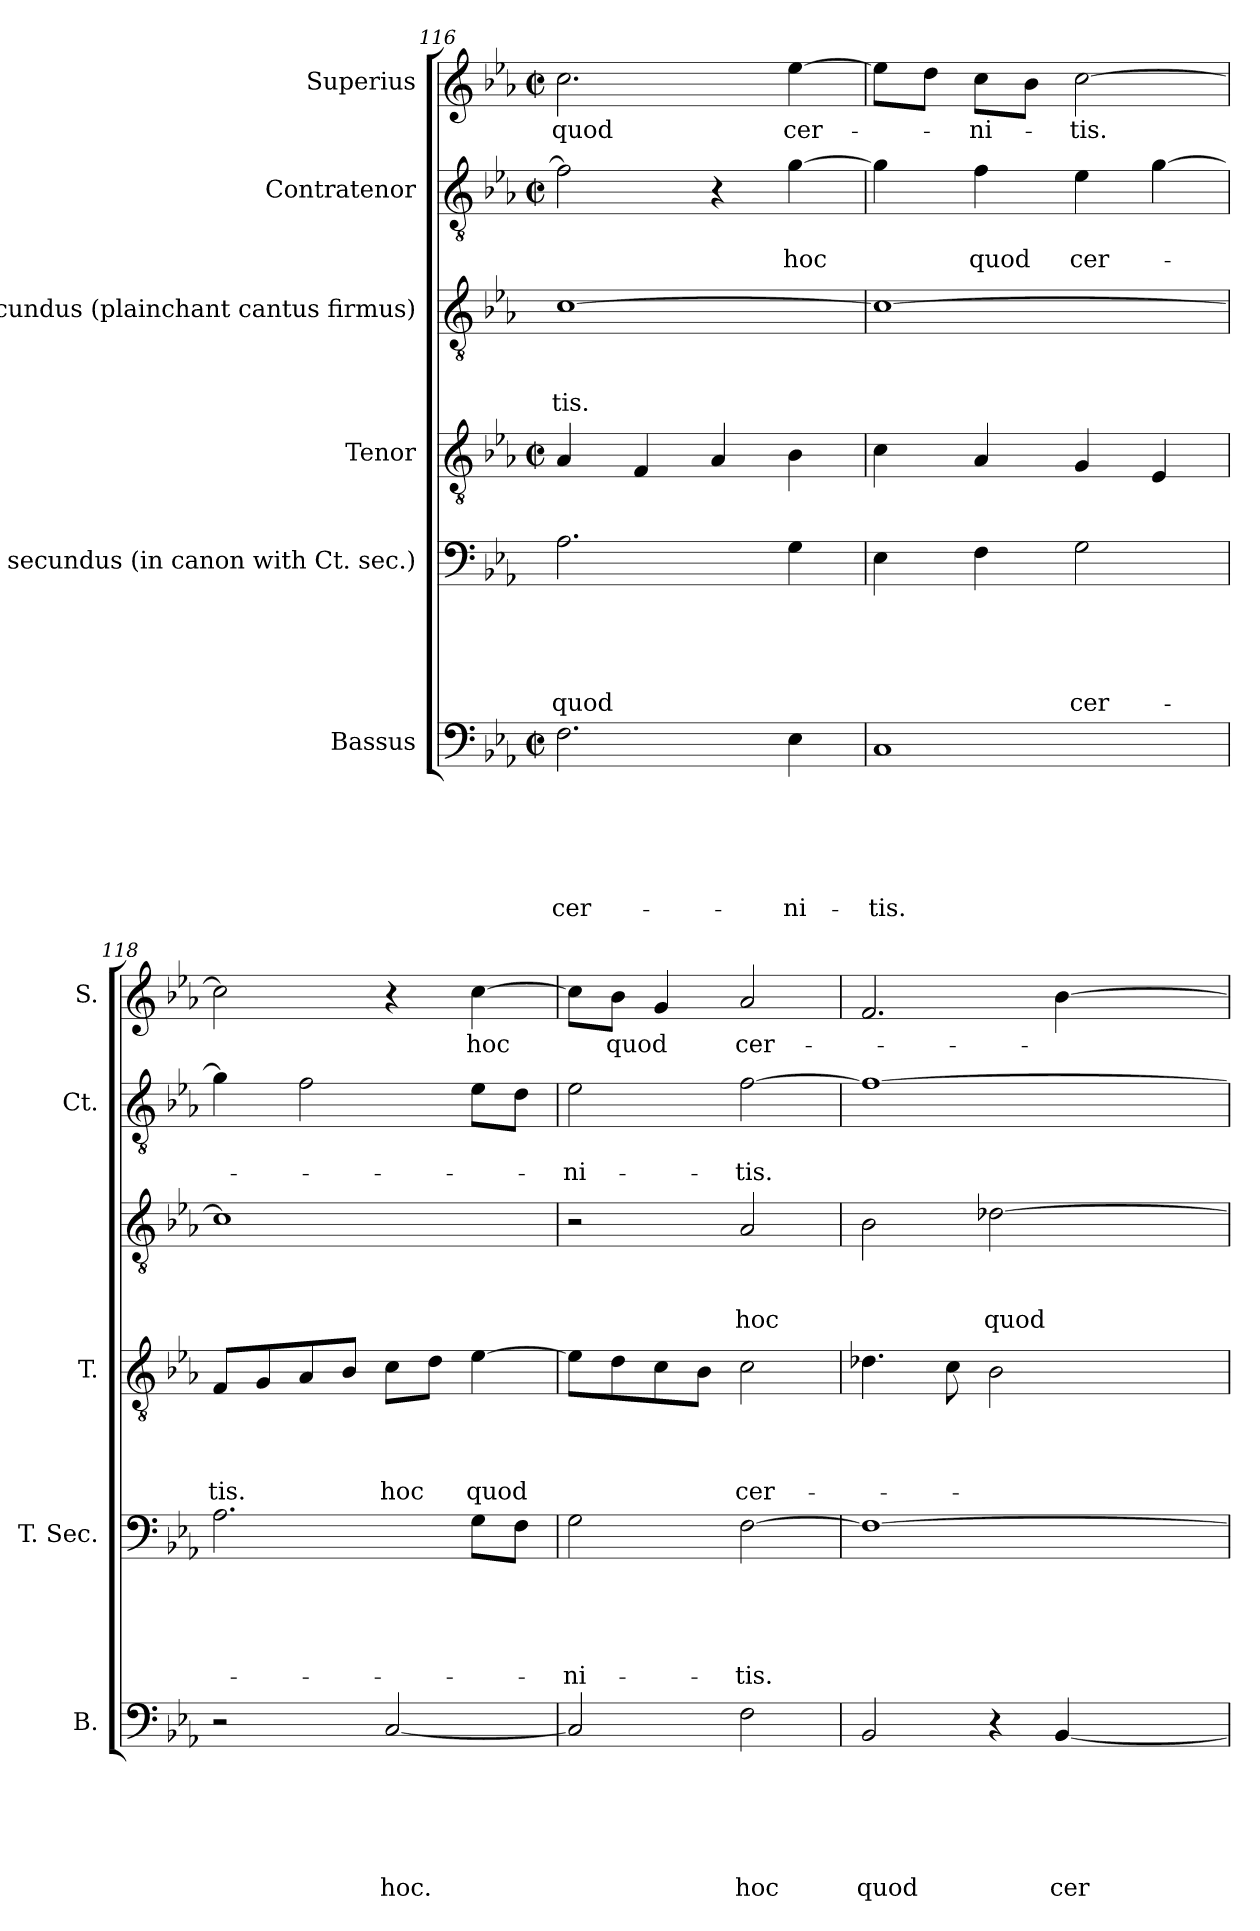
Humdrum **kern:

**kern	**text	**text	**text	**text	**text	**text	**kern	**text	**text	**text	**text	**text	**kern	**text	**text	**text	**text	**kern	**text	**text	**text	**kern	**text	**text	**kern	**text
*part6	*part6	*part6	*part6	*part6	*part6	*part6	*part5	*part5	*part5	*part5	*part5	*part5	*part4	*part4	*part4	*part4	*part4	*part3	*part3	*part3	*part3	*part2	*part2	*part2	*part1	*part1
*staff6	*staff6	*staff6	*staff6	*staff6	*staff6	*staff6	*staff5	*staff5	*staff5	*staff5	*staff5	*staff5	*staff4	*staff4	*staff4	*staff4	*staff4	*staff3	*staff3	*staff3	*staff3	*staff2	*staff2	*staff2	*staff1	*staff1
*I"Bassus	*	*	*	*	*	*	*I"Tenor secundus (in canon with Ct. sec.)	*	*	*	*	*	*I"Tenor	*	*	*	*	*I"secundus (plainchant cantus firmus)	*	*	*	*I"Contratenor	*	*	*I"Superius	*
*I'B.	*	*	*	*	*	*	*I'T. Sec.	*	*	*	*	*	*I'T.	*	*	*	*	*	*	*	*	*I'Ct.	*	*	*I'S.	*
!!LO:PB:g=z
*clefF4	*	*	*	*	*	*	*clefF4	*	*	*	*	*	*clefGv2	*	*	*	*	*clefGv2	*	*	*	*clefGv2	*	*	*clefG2	*
*k[b-e-a-]	*	*	*	*	*	*	*k[b-e-a-]	*	*	*	*	*	*k[b-e-a-]	*	*	*	*	*k[b-e-a-]	*	*	*	*k[b-e-a-]	*	*	*k[b-e-a-]	*
*E-:	*	*	*	*	*	*	*E-:	*	*	*	*	*	*E-:	*	*	*	*	*E-:	*	*	*	*E-:	*	*	*E-:	*
*M2/2	*	*	*	*	*	*	*	*	*	*	*	*	*M2/2	*	*	*	*	*	*	*	*	*M2/2	*	*	*M2/2	*
*met(c|)	*	*	*	*	*	*	*	*	*	*	*	*	*met(c|)	*	*	*	*	*	*	*	*	*met(c|)	*	*	*met(c|)	*
=116	=116	=116	=116	=116	=116	=116	=116	=116	=116	=116	=116	=116	=116	=116	=116	=116	=116	=116	=116	=116	=116	=116	=116	=116	=116	=116
!	!	!	!	!	!	!LO:LY:b	!	!	!	!	!	!LO:LY:b	!	!	!	!	!	!	!	!	!LO:LY:b	!	!	!	!	!LO:LY:b
2.F\	.	.	.	.	.	cer-	2.A-\	.	.	.	.	quod	4A-/	.	.	.	.	[>1c	.	.	-tis.	2f\]	.	.	2.cc\	quod
.	.	.	.	.	.	.	.	.	.	.	.	.	4F/	.	.	.	.	.	.	.	.	.	.	.	.	.
.	.	.	.	.	.	.	.	.	.	.	.	.	4A-/	.	.	.	.	.	.	.	.	4r	.	.	.	.
!	!	!	!	!	!	!LO:LY:b	!	!	!	!	!	!	!	!	!	!	!	!	!	!	!	!	!	!LO:LY:b	!	!LO:LY:b
4E-\	.	.	.	.	.	-ni-	4G\	.	.	.	.	.	4B-\	.	.	.	.	.	.	.	.	[>4g\	.	hoc	[>4ee-\	cer-
=117	=117	=117	=117	=117	=117	=117	=117	=117	=117	=117	=117	=117	=117	=117	=117	=117	=117	=117	=117	=117	=117	=117	=117	=117	=117	=117
!	!	!	!	!	!	!LO:LY:b	!	!	!	!	!	!	!	!	!	!	!	!	!	!	!	!	!	!	!	!
1C	.	.	.	.	.	-tis.	4E-\	.	.	.	.	.	4c\	.	.	.	.	1c_	.	.	.	4g\]	.	.	8ee-\L]	.
.	.	.	.	.	.	.	.	.	.	.	.	.	.	.	.	.	.	.	.	.	.	.	.	.	8dd\J	.
!	!	!	!	!	!	!	!	!	!	!	!	!	!	!	!	!	!	!	!	!	!	!	!	!LO:LY:b	!	!LO:LY:b
.	.	.	.	.	.	.	4F\	.	.	.	.	.	4A-/	.	.	.	.	.	.	.	.	4f\	.	quod	8cc\L	-ni-
.	.	.	.	.	.	.	.	.	.	.	.	.	.	.	.	.	.	.	.	.	.	.	.	.	8b-\J	.
!	!	!	!	!	!	!	!	!	!	!	!	!LO:LY:b	!	!	!	!	!	!	!	!	!	!	!	!LO:LY:b	!	!LO:LY:b
.	.	.	.	.	.	.	2G\	.	.	.	.	cer-	4G/	.	.	.	.	.	.	.	.	4e-\	.	cer-	[>2cc\	-tis.
.	.	.	.	.	.	.	.	.	.	.	.	.	4E-/	.	.	.	.	.	.	.	.	[>4g\	.	.	.	.
=118	=118	=118	=118	=118	=118	=118	=118	=118	=118	=118	=118	=118	=118	=118	=118	=118	=118	=118	=118	=118	=118	=118	=118	=118	=118	=118
!	!	!	!	!	!	!	!	!	!	!	!	!	!	!	!	!	!LO:LY:b	!	!	!	!	!	!	!	!	!
2r	.	.	.	.	.	.	2.A-\	.	.	.	.	.	8F/L	.	.	.	-tis.	1c]	.	.	.	4g\]	.	.	2cc\]	.
.	.	.	.	.	.	.	.	.	.	.	.	.	8G/	.	.	.	.	.	.	.	.	.	.	.	.	.
.	.	.	.	.	.	.	.	.	.	.	.	.	8A-/	.	.	.	.	.	.	.	.	2f\	.	.	.	.
.	.	.	.	.	.	.	.	.	.	.	.	.	8B-/J	.	.	.	.	.	.	.	.	.	.	.	.	.
!	!	!	!	!	!	!LO:LY:b	!	!	!	!	!	!	!	!	!	!	!LO:LY:b	!	!	!	!	!	!	!	!	!
[<2C/	.	.	.	.	.	hoc.	.	.	.	.	.	.	8c\L	.	.	.	hoc	.	.	.	.	.	.	.	4r	.
.	.	.	.	.	.	.	.	.	.	.	.	.	8d\J	.	.	.	.	.	.	.	.	.	.	.	.	.
!	!	!	!	!	!	!	!	!	!	!	!	!	!	!	!	!	!LO:LY:b	!	!	!	!	!	!	!	!	!LO:LY:b
.	.	.	.	.	.	.	8G\L	.	.	.	.	.	[<4e-\	.	.	.	quod	.	.	.	.	8e-\L	.	.	[<4cc\	hoc
.	.	.	.	.	.	.	8F\J	.	.	.	.	.	.	.	.	.	.	.	.	.	.	8d\J	.	.	.	.
!!LO:PB:g=z
=119	=119	=119	=119	=119	=119	=119	=119	=119	=119	=119	=119	=119	=119	=119	=119	=119	=119	=119	=119	=119	=119	=119	=119	=119	=119	=119
!	!	!	!	!	!	!	!	!	!	!	!	!LO:LY:b	!	!	!	!	!	!	!	!	!	!	!	!LO:LY:b	!	!
2C/]	.	.	.	.	.	.	2G\	.	.	.	.	-ni-	8e-\L]	.	.	.	.	2r	.	.	.	2e-\	.	-ni-	8cc\L]	.
!	!	!	!	!	!	!	!	!	!	!	!	!	!	!	!	!	!	!	!	!	!	!	!	!	!	!LO:LY:b
.	.	.	.	.	.	.	.	.	.	.	.	.	8d\	.	.	.	.	.	.	.	.	.	.	.	8b-\J	quod
.	.	.	.	.	.	.	.	.	.	.	.	.	8c\	.	.	.	.	.	.	.	.	.	.	.	4g/	.
.	.	.	.	.	.	.	.	.	.	.	.	.	8B-\J	.	.	.	.	.	.	.	.	.	.	.	.	.
!	!	!	!	!	!	!LO:LY:b	!	!	!	!	!	!LO:LY:b	!	!	!	!	!LO:LY:b	!	!	!	!LO:LY:b	!	!	!LO:LY:b	!	!LO:LY:b
2F\	.	.	.	.	.	hoc	[>2F\	.	.	.	.	-tis.	2c\	.	.	.	cer-	2A-/	.	.	hoc	[>2f\	.	-tis.	2a-/	cer-
=120	=120	=120	=120	=120	=120	=120	=120	=120	=120	=120	=120	=120	=120	=120	=120	=120	=120	=120	=120	=120	=120	=120	=120	=120	=120	=120
!	!	!	!	!	!	!LO:LY:b	!	!	!	!	!	!	!	!	!	!	!	!	!	!	!	!	!	!	!	!
2BB-/	.	.	.	.	.	quod	1F_	.	.	.	.	.	4.d-X\	.	.	.	.	2B-\	.	.	.	1f_	.	.	2.f/	.
.	.	.	.	.	.	.	.	.	.	.	.	.	8c\	.	.	.	.	.	.	.	.	.	.	.	.	.
!	!	!	!	!	!	!	!	!	!	!	!	!	!	!	!	!	!	!	!	!	!LO:LY:b	!	!	!	!	!
4r	.	.	.	.	.	.	.	.	.	.	.	.	2B-\	.	.	.	.	[>2d-X\	.	.	quod	.	.	.	.	.
!	!	!	!	!	!	!LO:LY:b	!	!	!	!	!	!	!	!	!	!	!	!	!	!	!	!	!	!	!	!
[<4BB-/	.	.	.	.	.	cer-	.	.	.	.	.	.	.	.	.	.	.	.	.	.	.	.	.	.	[>4b-\	.
=	=	=	=	=	=	=	=	=	=	=	=	=	=	=	=	=	=	=	=	=	=	=	=	=	=	=
*-	*-	*-	*-	*-	*-	*-	*-	*-	*-	*-	*-	*-	*-	*-	*-	*-	*-	*-	*-	*-	*-	*-	*-	*-	*-	*-
